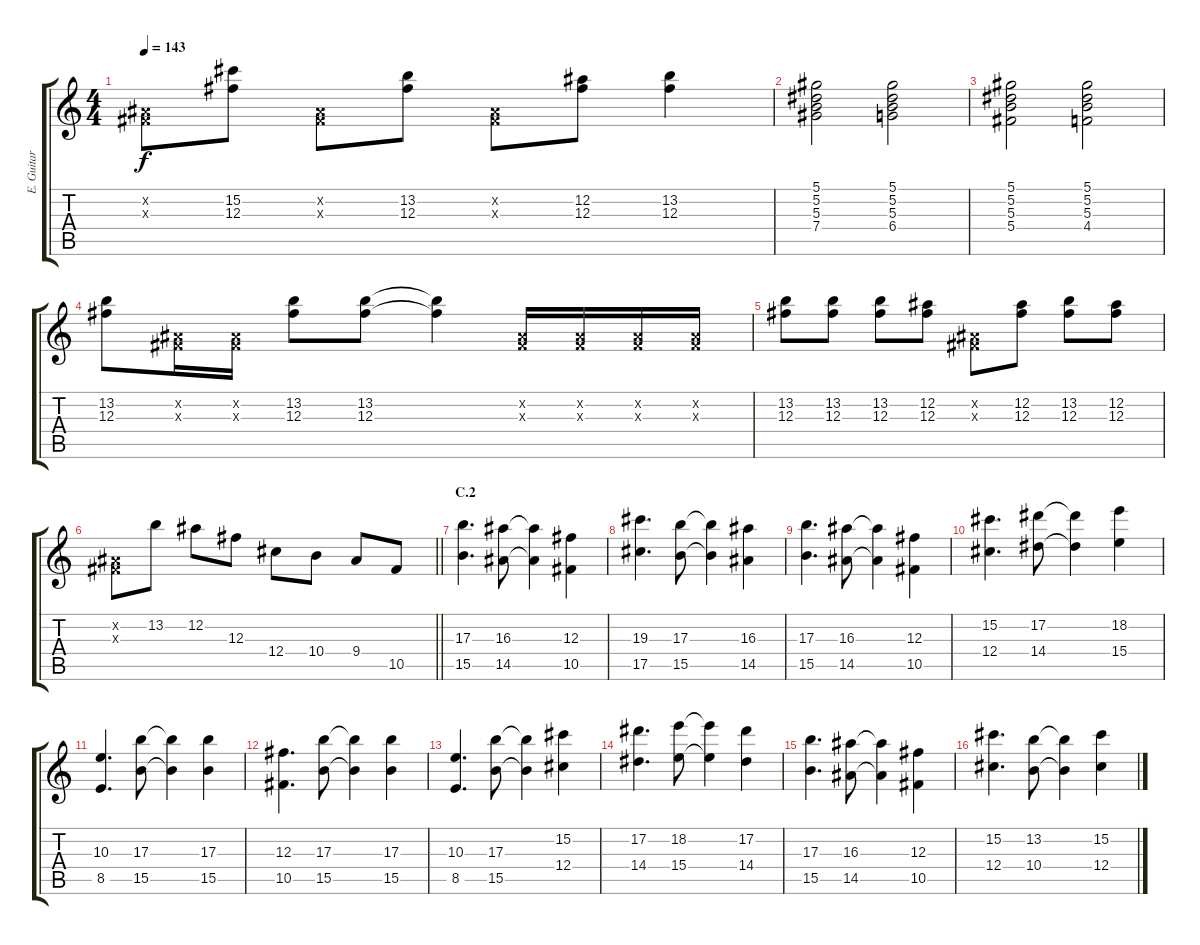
\track ("E. Guitar II" "E. Guitar ") {instrument distortionguitar}
\staff {score tabs}
\tuning (Eb4 Bb3 Gb3 Db3 Ab2 Eb2) {hide}
\ts (4 4)
\tempo 143
\clef g2
\ks c
(0.2{x} 0.3{x}).8{dy f} (15.2 12.3).8 (0.2{x} 0.3{x}).8 (13.2 12.3).8 (0.2{x} 0.3{x}).8 (12.2 12.3).8 (13.2 12.3).4 |
(5.1 5.2 5.3 7.4).2 (5.1 5.2 5.3 6.4).2 |
(5.1 5.2 5.3 5.4).2 (5.1 5.2 5.3 4.4).2 |
(13.2 12.3).8 (0.2{x} 0.3{x}).16 (0.2{x} 0.3{x}).16 (13.2 12.3).8 (13.2 12.3).8 (13.2{t} 12.3{t}).4 (0.2{x} 0.3{x}).16 (0.2{x} 0.3{x}).16 (0.2{x} 0.3{x}).16 (0.2{x} 0.3{x}).16 |
(13.2 12.3).8 (13.2 12.3).8 (13.2 12.3).8 (12.2 12.3).8 (0.2{x} 0.3{x}).8 (12.2 12.3).8 (13.2 12.3).8 (12.2 12.3).8 |
\barLineRight lightlight
(0.2{x} 0.3{x}).8 13.2.8 12.2.8 12.3.8 12.4.8 10.4.8 9.4.8 10.5.8 |
\section ("" "C.2")
(17.3 15.5).4{d} (16.3 14.5).8 (16.3{t} 14.5{t}).4 (12.3 10.5).4 |
(19.3 17.5).4{d} (17.3 15.5).8 (17.3{t} 15.5{t}).4 (16.3 14.5).4 |
(17.3 15.5).4{d} (16.3 14.5).8 (16.3{t} 14.5{t}).4 (12.3 10.5).4 |
(15.2 12.4).4{d} (17.2 14.4).8 (17.2{t} 14.4{t}).4 (18.2 15.4).4 |
(10.3 8.5).4{d} (17.3 15.5).8 (17.3{t} 15.5{t}).4 (17.3 15.5).4 |
(12.3 10.5).4{d} (17.3 15.5).8 (17.3{t} 15.5{t}).4 (17.3 15.5).4 |
(10.3 8.5).4{d} (17.3 15.5).8 (17.3{t} 15.5{t}).4 (15.2 12.4).4 |
(17.2 14.4).4{d} (18.2 15.4).8 (18.2{t} 15.4{t}).4 (17.2 14.4).4 |
(17.3 15.5).4{d} (16.3 14.5).8 (16.3{t} 14.5{t}).4 (12.3 10.5).4 |
(15.2 12.4).4{d} (13.2 10.4).8 (13.2{t} 10.4{t}).4 (15.2 12.4).4
